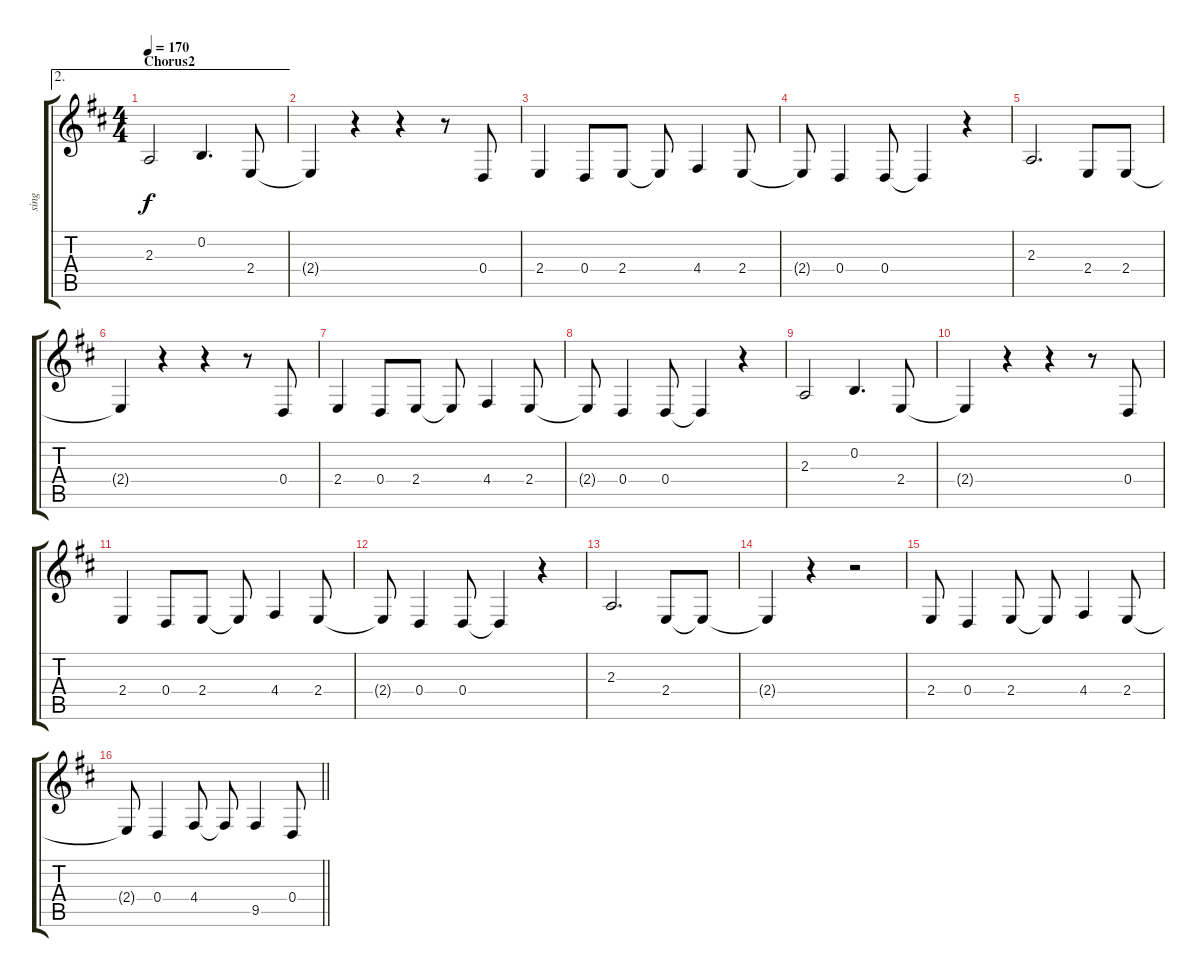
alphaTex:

\track ("sing" "sing") {instrument synthvoice}
\staff {score tabs}
\tuning (E4 B3 G3 D3 A2 E2) {hide}
\ae 2
\ts (4 4)
\section ("" "Chorus2")
\tempo 170
\clef g2
\ks d
2.3.2{dy f} 0.2.4{d} 2.4.8 |
2.4{t}.4 r.4 r.4 r.8 0.4.8 |
2.4.4 0.4.8 2.4.8 2.4{t}.8 4.4.4 2.4.8 |
2.4{t}.8 0.4.4 0.4.8 0.4{t}.4 r.4 |
2.3.2{d} 2.4.8 2.4.8 |
2.4{t}.4 r.4 r.4 r.8 0.4.8 |
2.4.4 0.4.8 2.4.8 2.4{t}.8 4.4.4 2.4.8 |
2.4{t}.8 0.4.4 0.4.8 0.4{t}.4 r.4 |
2.3.2 0.2.4{d} 2.4.8 |
2.4{t}.4 r.4 r.4 r.8 0.4.8 |
2.4.4 0.4.8 2.4.8 2.4{t}.8 4.4.4 2.4.8 |
2.4{t}.8 0.4.4 0.4.8 0.4{t}.4 r.4 |
2.3.2{d} 2.4.8 2.4{t}.8 |
2.4{t}.4 r.4 r.2 |
2.4.8 0.4.4 2.4.8 2.4{t}.8 4.4.4 2.4.8 |
\barLineRight lightlight
2.4{t}.8 0.4.4 4.4.8 4.4{t}.8 9.5.4 0.4.8
